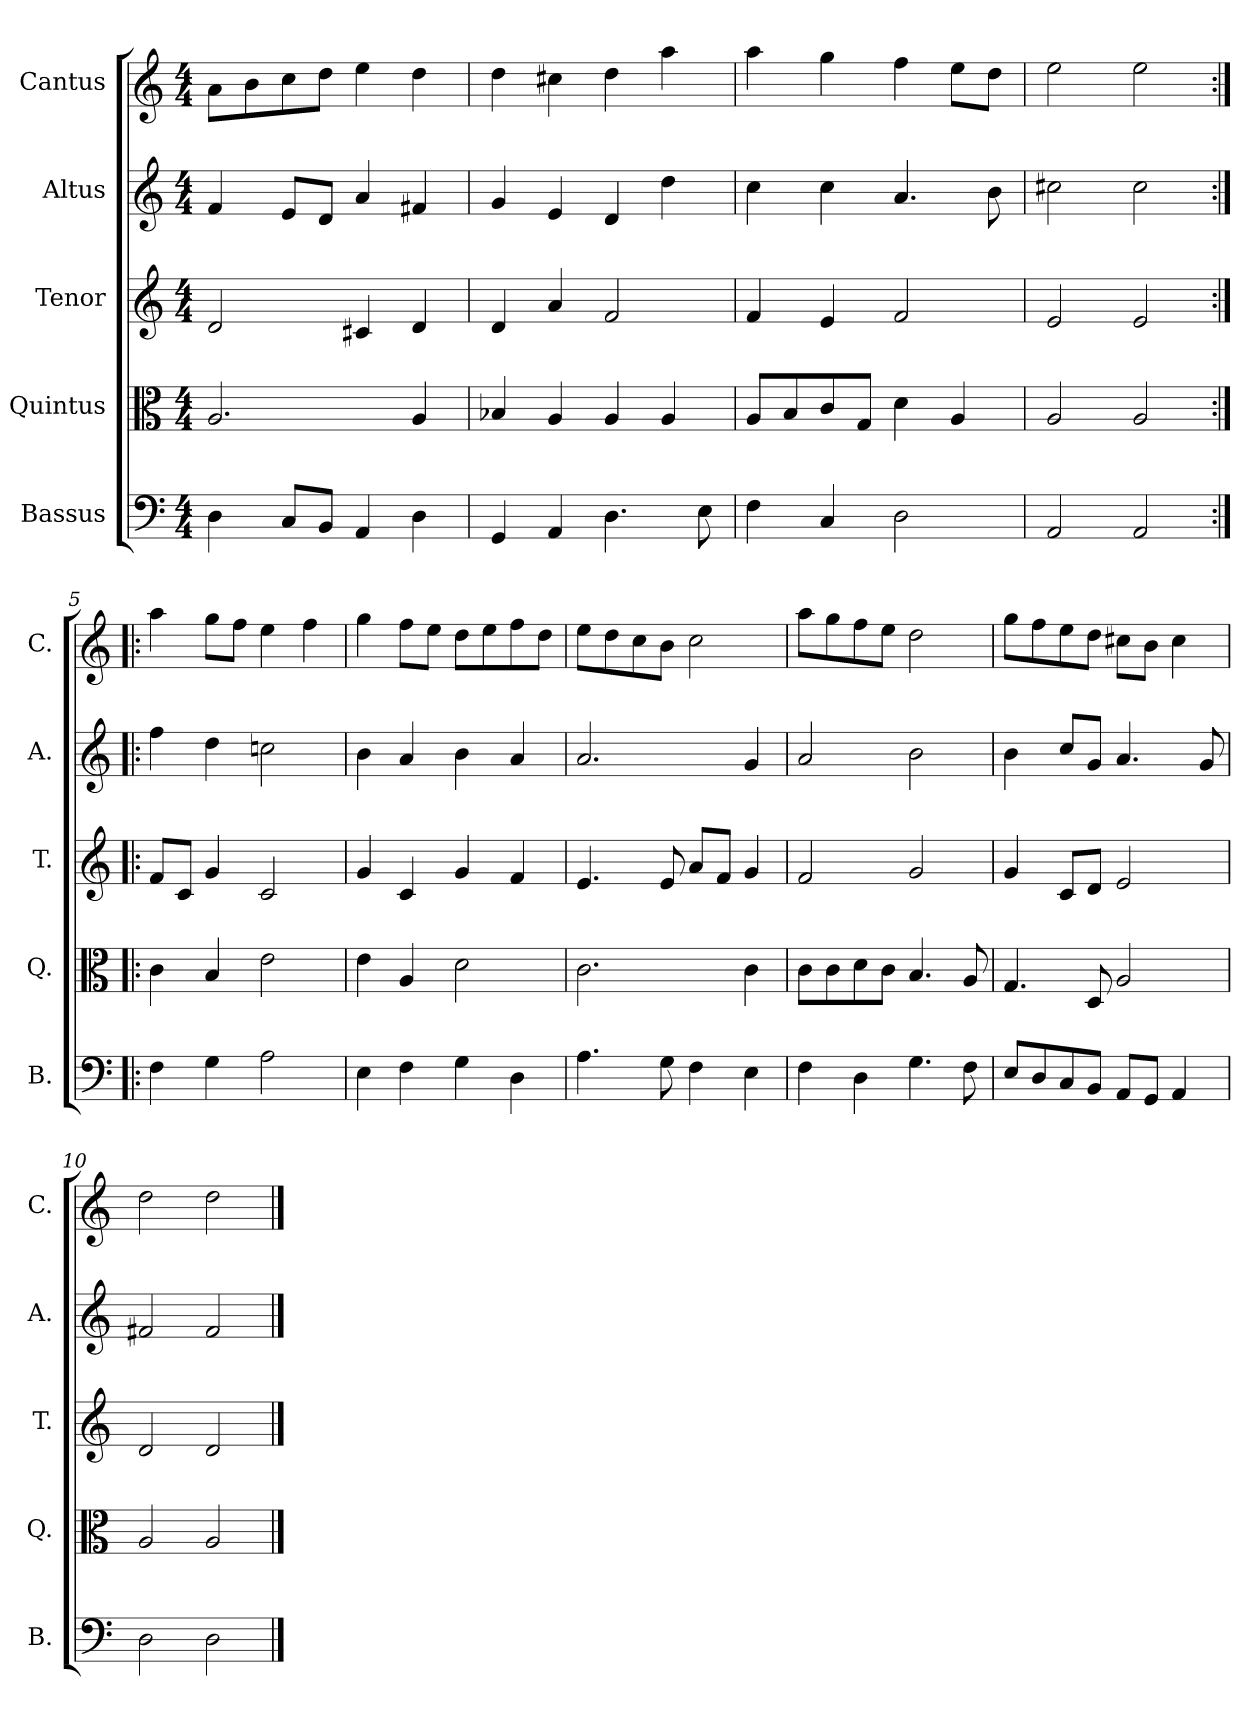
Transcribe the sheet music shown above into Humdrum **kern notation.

**kern	**kern	**kern	**kern	**kern
*part5	*part4	*part3	*part2	*part1
*staff5	*staff4	*staff3	*staff2	*staff1
*I"Bassus	*I"Quintus	*I"Tenor	*I"Altus	*I"Cantus
*I'B.	*I'Q.	*I'T.	*I'A.	*I'C.
*clefF4	*clefC3	*clefG2	*clefG2	*clefG2
*k[]	*k[]	*k[]	*k[]	*k[]
*M4/4	*M4/4	*M4/4	*M4/4	*M4/4
=1	=1	=1	=1	=1
4D\	2.A/	2d/	4f/	8a\L
.	.	.	.	8b\
8C/L	.	.	8e/L	8cc\
8BB/J	.	.	8d/J	8dd\J
4AA/	.	4c#X/	4a/	4ee\
4D\	4A/	4d/	4f#X/	4dd\
=2	=2	=2	=2	=2
4GG/	4B-X/	4d/	4g/	4dd\
4AA/	4A/	4a/	4e/	4cc#X\
4.D\	4A/	2f/	4d/	4dd\
.	4A/	.	4dd\	4aa\
8E\	.	.	.	.
=3	=3	=3	=3	=3
4F\	8A/L	4f/	4cc\	4aa\
.	8B/	.	.	.
4C/	8c/	4e/	4cc\	4gg\
.	8G/J	.	.	.
2D\	4d\	2f/	4.a/	4ff\
.	4A/	.	.	8ee\L
.	.	.	8b\	8dd\J
=4	=4	=4	=4	=4
2AA/	2A/	2e/	2cc#X\	2ee\
2AA/	2A/	2e/	2cc#\	2ee\
=5:|!|:	=5:|!|:	=5:|!|:	=5:|!|:	=5:|!|:
4F\	4c\	8f/L	4ff\	4aa\
.	.	8c/J	.	.
4G\	4B/	4g/	4dd\	8gg\L
.	.	.	.	8ff\J
2A\	2e\	2c/	2ccn\	4ee\
.	.	.	.	4ff\
=6	=6	=6	=6	=6
4E\	4e\	4g/	4b\	4gg\
4F\	4A/	4c/	4a/	8ff\L
.	.	.	.	8ee\J
4G\	2d\	4g/	4b\	8dd\L
.	.	.	.	8ee\
4D\	.	4f/	4a/	8ff\
.	.	.	.	8dd\J
=7	=7	=7	=7	=7
4.A\	2.c\	4.e/	2.a/	8ee\L
.	.	.	.	8dd\
.	.	.	.	8cc\
8G\	.	8e/	.	8b\J
4F\	.	8a/L	.	2cc\
.	.	8f/J	.	.
4E\	4c\	4g/	4g/	.
=8	=8	=8	=8	=8
4F\	8c\L	2f/	2a/	8aa\L
.	8c\	.	.	8gg\
4D\	8d\	.	.	8ff\
.	8c\J	.	.	8ee\J
4.G\	4.B/	2g/	2b\	2dd\
8F\	8A/	.	.	.
=9	=9	=9	=9	=9
8E/L	4.G/	4g/	4b\	8gg\L
8D/	.	.	.	8ff\
8C/	.	8c/L	8cc/L	8ee\
8BB/J	8D/	8d/J	8g/J	8dd\J
8AA/L	2A/	2e/	4.a/	8cc#X\L
8GG/J	.	.	.	8b\J
4AA/	.	.	.	4cc#\
.	.	.	8g/	.
=10	=10	=10	=10	=10
2D\	2A/	2d/	2f#X/	2dd\
2D\	2A/	2d/	2f#/	2dd\
==	==	==	==	==
*-	*-	*-	*-	*-
